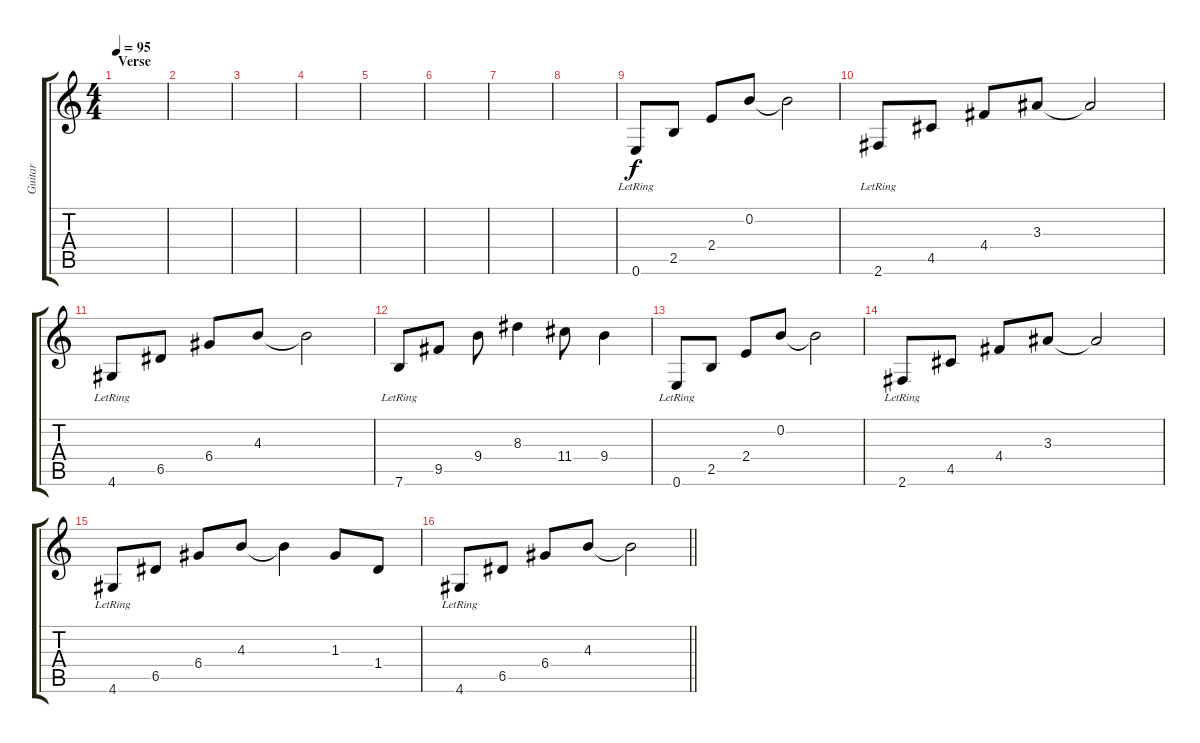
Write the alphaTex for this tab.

\track ("Guitar" "Guitar") {instrument electricguitarclean}
\staff {score tabs}
\tuning (E4 B3 G3 D3 A2 E2) {hide}
\ts (4 4)
\section ("" "Verse ")
\tempo 95
\clef g2
\ks c
|
|
|
|
|
|
|
|
0.6{lr}.8{instrument electricguitarclean} 2.5.8 2.4.8 0.2.8 0.2{t}.2 |
2.6{lr}.8 4.5.8 4.4.8 3.3.8 3.3{t}.2 |
4.6{lr}.8 6.5.8 6.4.8 4.3.8 4.3{t}.2 |
7.6{lr}.8 9.5.8 9.4.8 8.3.4 11.4.8 9.4.4 |
0.6{lr}.8 2.5.8 2.4.8 0.2.8 0.2{t}.2 |
2.6{lr}.8 4.5.8 4.4.8 3.3.8 3.3{t}.2 |
4.6{lr}.8 6.5.8 6.4.8 4.3.8 4.3{t}.4 1.3.8 1.4.8 |
\barLineRight lightlight
4.6{lr}.8 6.5.8 6.4.8 4.3.8 4.3{t}.2
